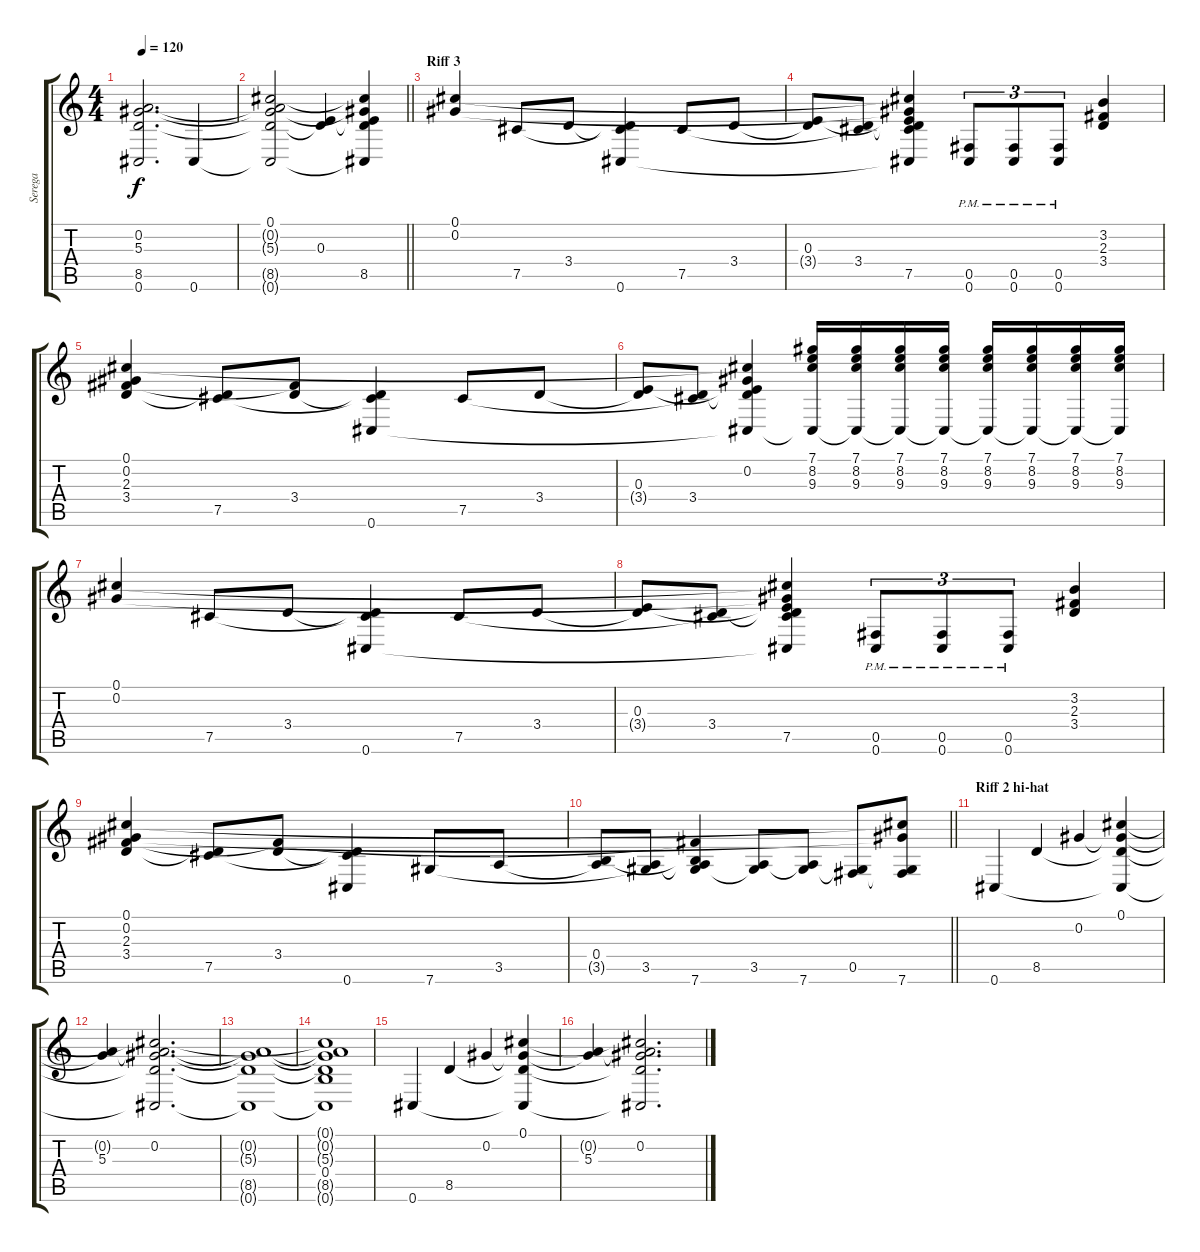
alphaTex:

\track ("Serega" "Serega") {instrument distortionguitar}
\staff {score tabs}
\tuning (Db4 Ab3 E3 B2 Gb2 Db2) {hide}
\ts (4 4)
\tempo 120
\clef g2
\ks c
(0.2{t} 5.3{t} 8.5{t} 0.6{t}).2{d dy f} 0.6.4 |
\barLineRight lightlight
(0.1{t} 0.2{t} 5.3{t} 8.5{t} 0.6{t}).2 (0.3 8.5{t}).4 (0.1{t} 0.2{t} 0.3{t} 8.5 0.6{t}).4 |
\section ("" "Riff 3 ")
(0.1 0.2).4 7.5.8 3.4.8 (3.4{t} 7.5{t} 0.6).4 7.5.8 3.4.8 |
(0.3 3.4{t}).8 (3.4 7.5{t}).8 (0.1{t} 0.2{t} 0.3{t} 3.4{t} 7.5 0.6{t}).4 (0.5{pm} 0.6{pm}).8{tu (3 2)} (0.5{pm} 0.6{pm}).8{tu (3 2)} (0.5{pm} 0.6{pm}).8{tu (3 2)} (3.2 2.3 3.4).4 |
(0.1 0.2 2.3 3.4).4 (3.4{t} 7.5).8 (2.3{t} 3.4).8 (3.4{t} 7.5{t} 0.6).4 7.5.8 3.4.8 |
(0.3 3.4{t}).8 (3.4 7.5{t}).8 (0.1{t} 0.2 0.3{t} 3.4{t} 0.6{t}).4 (7.1 8.2 9.3 0.6{t}).16 (7.1 8.2 9.3 0.6{t}).16 (7.1 8.2 9.3 0.6{t}).16 (7.1 8.2 9.3 0.6{t}).16 (7.1 8.2 9.3 0.6{t}).16 (7.1 8.2 9.3 0.6{t}).16 (7.1 8.2 9.3 0.6{t}).16 (7.1 8.2 9.3 0.6{t}).16 |
(0.1 0.2).4 7.5.8 3.4.8 (3.4{t} 7.5{t} 0.6).4 7.5.8 3.4.8 |
(0.3 3.4{t}).8 (3.4 7.5{t}).8 (0.1{t} 0.2{t} 0.3{t} 3.4{t} 7.5 0.6{t}).4 (0.5{pm} 0.6{pm}).8{tu (3 2)} (0.5{pm} 0.6{pm}).8{tu (3 2)} (0.5{pm} 0.6{pm}).8{tu (3 2)} (3.2 2.3 3.4).4 |
(0.1 0.2 2.3 3.4).4 (3.4{t} 7.5).8 (2.3{t} 3.4).8 (3.4{t} 7.5{t} 0.6).4 7.6.8 3.5.8 |
\barLineRight lightlight
(0.4 3.5{t}).8 (3.5 7.6{t}).8 (2.3{t} 0.4{t} 3.5{t} 7.6).4 (3.5 7.6{t}).8 (3.5{t} 7.6).8 (0.5 7.6{t}).8 (0.1{t} 0.2{t} 0.5{t} 7.6).8 |
\section ("" "Riff 2 hi-hat")
0.6.4 8.5.4 0.2.4 (0.1 0.2{t} 8.5{t} 0.6{t}).4 |
(0.2{t} 5.3).4 (0.1{t} 0.2 5.3{t} 8.5{t} 0.6{t}).2{d} |
(0.2{t} 5.3{t} 8.5{t} 0.6{t}).1 |
(0.1{t} 0.2{t} 5.3{t} 0.4 8.5{t} 0.6{t}).1 |
0.6.4 8.5.4 0.2.4 (0.1 0.2{t} 8.5{t} 0.6{t}).4 |
(0.2{t} 5.3).4 (0.1{t} 0.2 5.3{t} 8.5{t} 0.6{t}).2{d}
